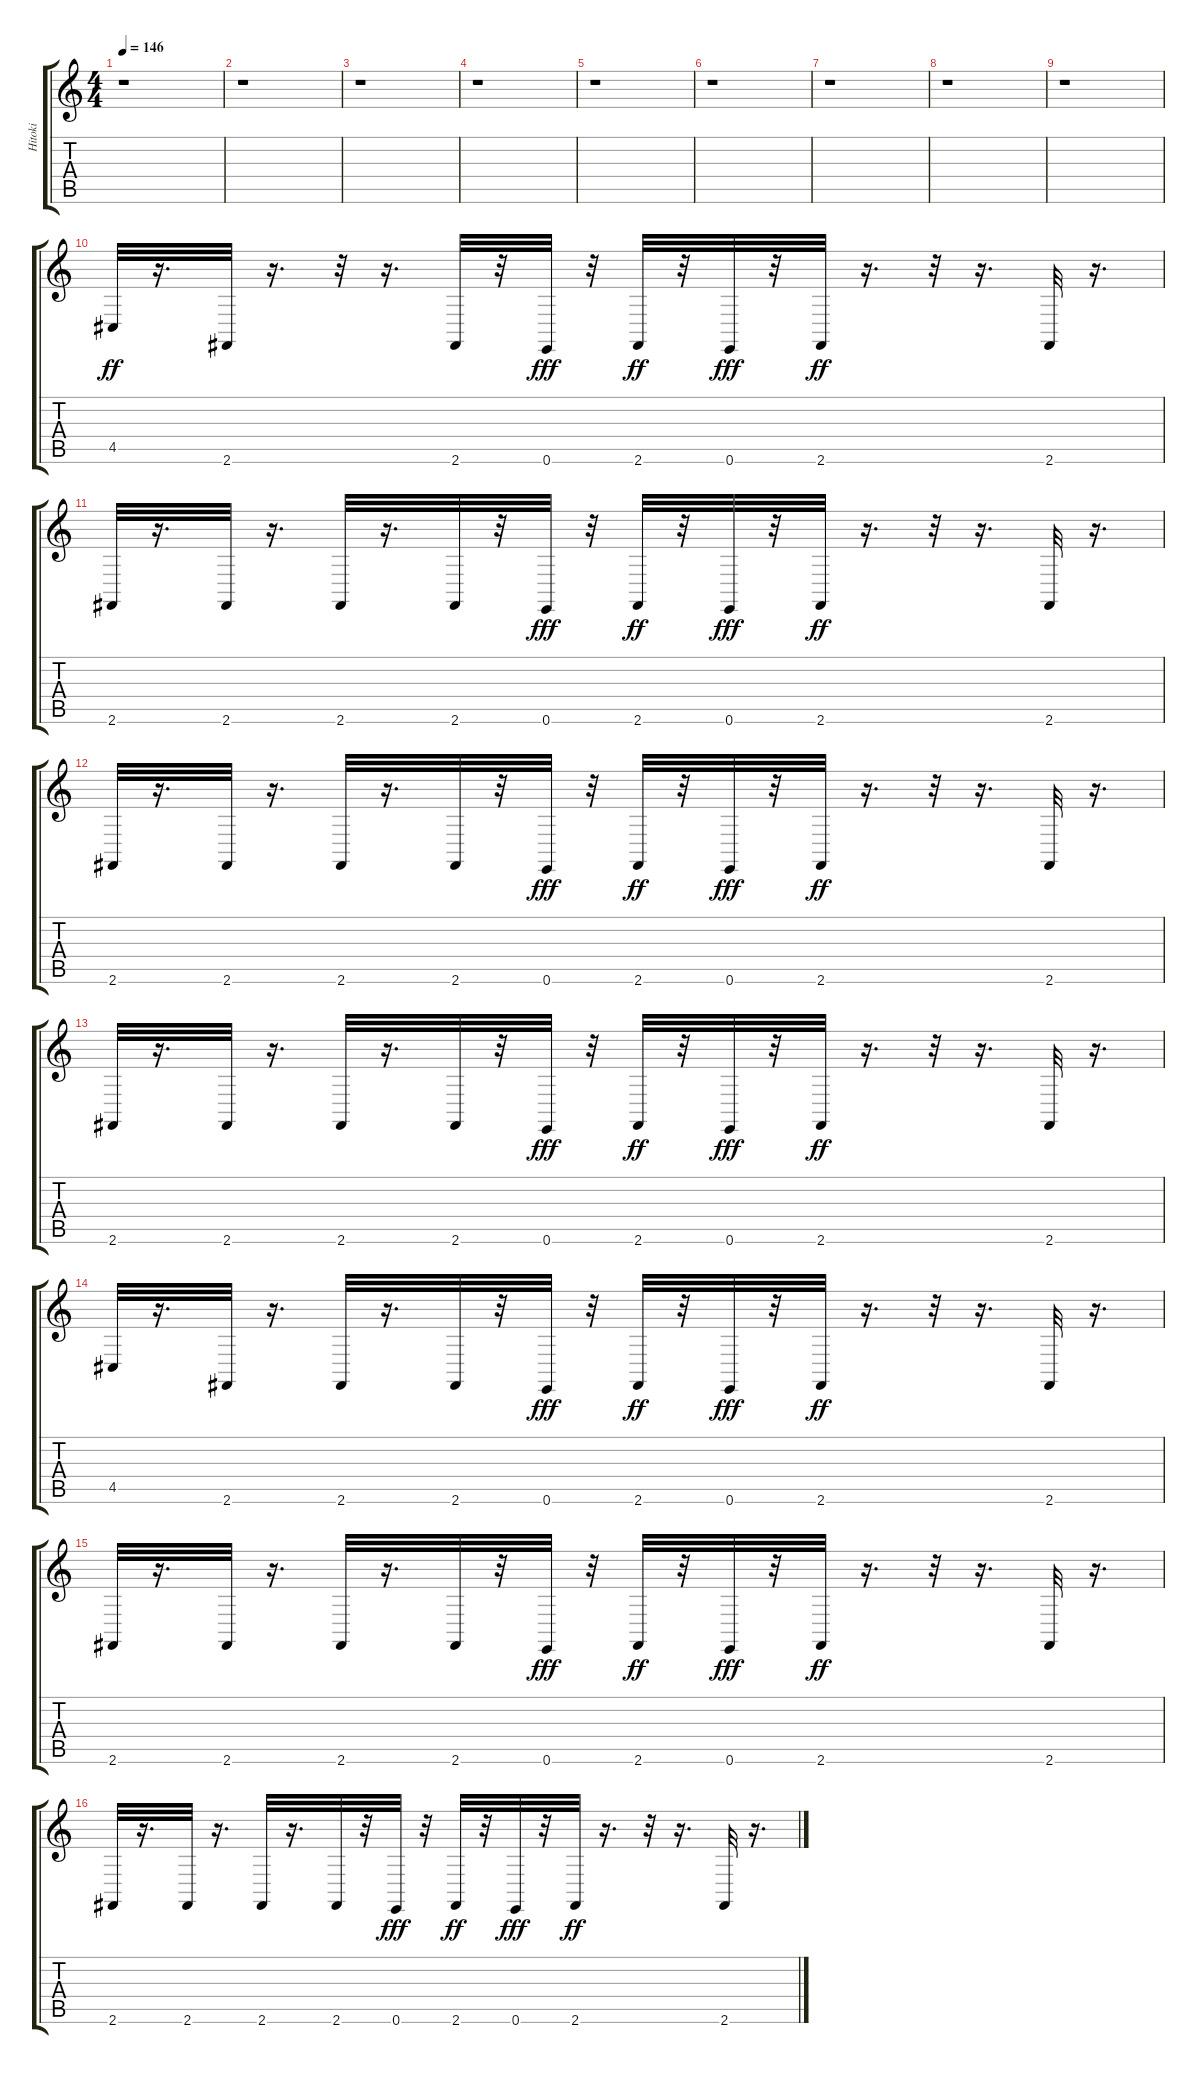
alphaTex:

\track ("Hitoki " "Hitoki ") {instrument acousticgrandpiano}
\staff {score tabs}
\tuning (E4 B3 G3 D3 A2 E2) {hide}
\ts (4 4)
\tempo 146
\clef g2
\ks c
r.1{dy ff instrument acousticgrandpiano} |
r.1 |
r.1 |
r.1 |
r.1 |
r.1 |
r.1 |
r.1 |
r.1 |
4.5.32 r.16{d} 2.6.32 r.16{d} r.32 r.16{d} 2.6.32 r.32 0.6.32{dy fff} r.32 2.6.32{dy ff} r.32 0.6.32{dy fff} r.32 2.6.32{dy ff} r.16{d} r.32 r.16{d} 2.6.32 r.16{d} |
2.6.32 r.16{d} 2.6.32 r.16{d} 2.6.32 r.16{d} 2.6.32 r.32 0.6.32{dy fff} r.32 2.6.32{dy ff} r.32 0.6.32{dy fff} r.32 2.6.32{dy ff} r.16{d} r.32 r.16{d} 2.6.32 r.16{d} |
2.6.32 r.16{d} 2.6.32 r.16{d} 2.6.32 r.16{d} 2.6.32 r.32 0.6.32{dy fff} r.32 2.6.32{dy ff} r.32 0.6.32{dy fff} r.32 2.6.32{dy ff} r.16{d} r.32 r.16{d} 2.6.32 r.16{d} |
2.6.32 r.16{d} 2.6.32 r.16{d} 2.6.32 r.16{d} 2.6.32 r.32 0.6.32{dy fff} r.32 2.6.32{dy ff} r.32 0.6.32{dy fff} r.32 2.6.32{dy ff} r.16{d} r.32 r.16{d} 2.6.32 r.16{d} |
4.5.32 r.16{d} 2.6.32 r.16{d} 2.6.32 r.16{d} 2.6.32 r.32 0.6.32{dy fff} r.32 2.6.32{dy ff} r.32 0.6.32{dy fff} r.32 2.6.32{dy ff} r.16{d} r.32 r.16{d} 2.6.32 r.16{d} |
2.6.32 r.16{d} 2.6.32 r.16{d} 2.6.32 r.16{d} 2.6.32 r.32 0.6.32{dy fff} r.32 2.6.32{dy ff} r.32 0.6.32{dy fff} r.32 2.6.32{dy ff} r.16{d} r.32 r.16{d} 2.6.32 r.16{d} |
2.6.32 r.16{d} 2.6.32 r.16{d} 2.6.32 r.16{d} 2.6.32 r.32 0.6.32{dy fff} r.32 2.6.32{dy ff} r.32 0.6.32{dy fff} r.32 2.6.32{dy ff} r.16{d} r.32 r.16{d} 2.6.32 r.16{d}
